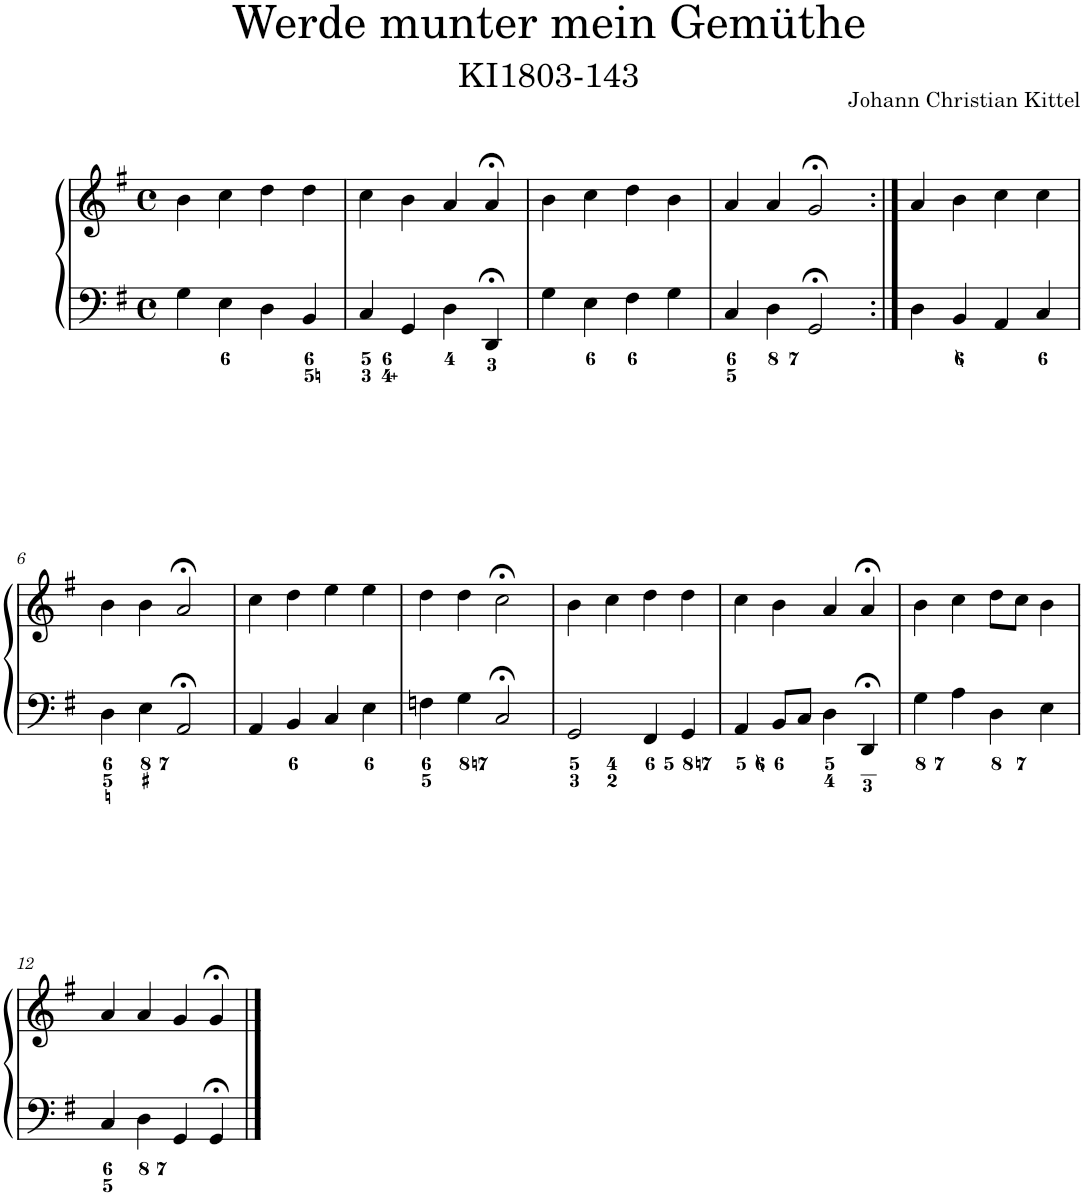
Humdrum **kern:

**kern	**kern
*part1	*part1
*staff2	*staff1
*I"Piano	*
*I'Pno.	*
*clefF4	*clefG2
*k[f#]	*k[f#]
*M4/4	*M4/4
*met(c)	*met(c)
=1	=1
4G\	4b\
4E\	4cc\
4D\	4dd\
4BB/	4dd\
=2	=2
4C/	4cc\
4GG/	4b\
4D\	4a/
4DD;</	4a;</
=3	=3
4G\	4b\
4E\	4cc\
4F#\	4dd\
4G\	4b\
=4	=4
4C/	4a/
4D\	4a/
2GG;</	2g;</
=5:|!	=5:|!
4D\	4a/
4BB/	4b\
4AA/	4cc\
4C/	4cc\
!!LO:LB:g=z
=6	=6
4D\	4b\
4E\	4b\
2AA;</	2a;</
=7	=7
4AA/	4cc\
4BB/	4dd\
4C/	4ee\
4E\	4ee\
=8	=8
4Fn\	4dd\
4G\	4dd\
2C;</	2cc;<\
=9	=9
2GG/	4b\
.	4cc\
4FF#/	4dd\
4GG/	4dd\
=10	=10
4AA/	4cc\
8BB/L	4b\
8C/J	.
4D\	4a/
4DD;</	4a;</
=11	=11
4G\	4b\
4A\	4cc\
4D\	8dd\L
.	8cc\J
4E\	4b\
!!LO:LB:g=z
=12	=12
4C/	4a/
4D\	4a/
4GG/	4g/
4GG;</	4g;</
==	==
*-	*-
